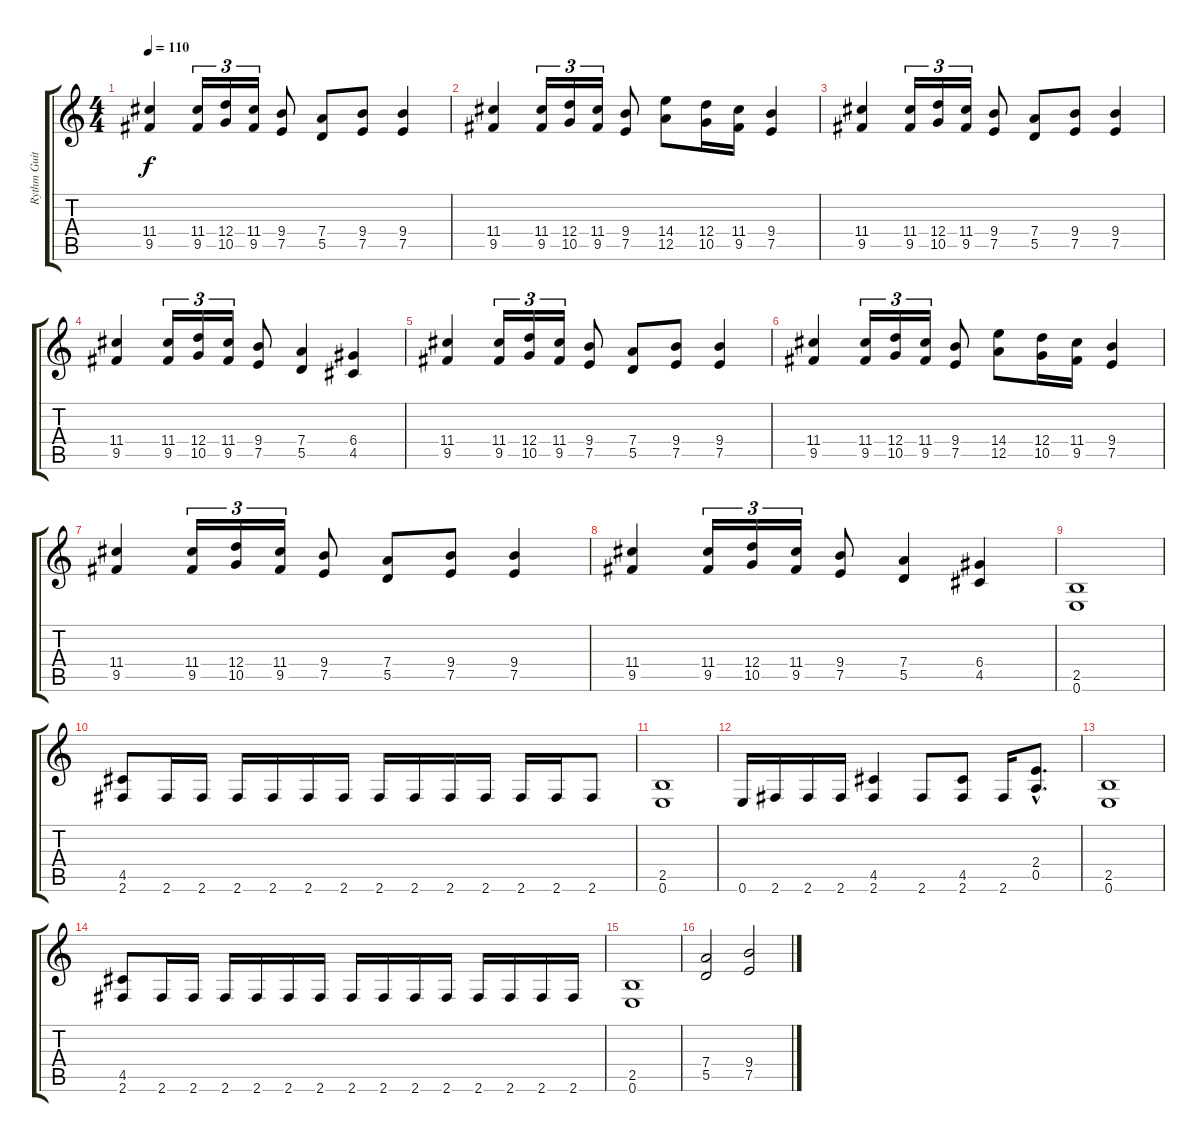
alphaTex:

\track ("Rythm Guitar" "Rythm Guit") {instrument distortionguitar}
\staff {score tabs}
\tuning (E4 B3 G3 D3 A2 E2) {hide}
\ts (4 4)
\tempo 110
\clef g2
\ks c
(11.4 9.5).4{dy f volume 16} (11.4 9.5).16{tu (3 2)} (12.4 10.5).16{tu (3 2)} (11.4 9.5).16{tu (3 2)} (9.4 7.5).8 (7.4 5.5).8 (9.4 7.5).8 (9.4 7.5).4 |
(11.4 9.5).4 (11.4 9.5).16{tu (3 2)} (12.4 10.5).16{tu (3 2)} (11.4 9.5).16{tu (3 2)} (9.4 7.5).8 (14.4 12.5).8 (12.4 10.5).16 (11.4 9.5).16 (9.4 7.5).4 |
(11.4 9.5).4 (11.4 9.5).16{tu (3 2)} (12.4 10.5).16{tu (3 2)} (11.4 9.5).16{tu (3 2)} (9.4 7.5).8 (7.4 5.5).8 (9.4 7.5).8 (9.4 7.5).4 |
(11.4 9.5).4 (11.4 9.5).16{tu (3 2)} (12.4 10.5).16{tu (3 2)} (11.4 9.5).16{tu (3 2)} (9.4 7.5).8 (7.4 5.5).4 (6.4 4.5).4 |
(11.4 9.5).4 (11.4 9.5).16{tu (3 2)} (12.4 10.5).16{tu (3 2)} (11.4 9.5).16{tu (3 2)} (9.4 7.5).8 (7.4 5.5).8 (9.4 7.5).8 (9.4 7.5).4 |
(11.4 9.5).4 (11.4 9.5).16{tu (3 2)} (12.4 10.5).16{tu (3 2)} (11.4 9.5).16{tu (3 2)} (9.4 7.5).8 (14.4 12.5).8 (12.4 10.5).16 (11.4 9.5).16 (9.4 7.5).4 |
(11.4 9.5).4 (11.4 9.5).16{tu (3 2)} (12.4 10.5).16{tu (3 2)} (11.4 9.5).16{tu (3 2)} (9.4 7.5).8 (7.4 5.5).8 (9.4 7.5).8 (9.4 7.5).4 |
(11.4 9.5).4 (11.4 9.5).16{tu (3 2)} (12.4 10.5).16{tu (3 2)} (11.4 9.5).16{tu (3 2)} (9.4 7.5).8 (7.4 5.5).4 (6.4 4.5).4 |
(2.5 0.6).1 |
(4.5 2.6).8 2.6.16 2.6.16 2.6.16 2.6.16 2.6.16 2.6.16 2.6.16 2.6.16 2.6.16 2.6.16 2.6.16 2.6.16 2.6.8 |
(2.5 0.6).1 |
0.6.16 2.6.16 2.6.16 2.6.16 (4.5 2.6).4 2.6.8 (4.5 2.6).8 2.6.16 (2.4{hac} 0.5{hac}).8{d} |
(2.5 0.6).1 |
(4.5 2.6).8 2.6.16 2.6.16 2.6.16 2.6.16 2.6.16 2.6.16 2.6.16 2.6.16 2.6.16 2.6.16 2.6.16 2.6.16 2.6.16 2.6.16 |
(2.5 0.6).1 |
(7.4 5.5).2 (9.4 7.5).2
